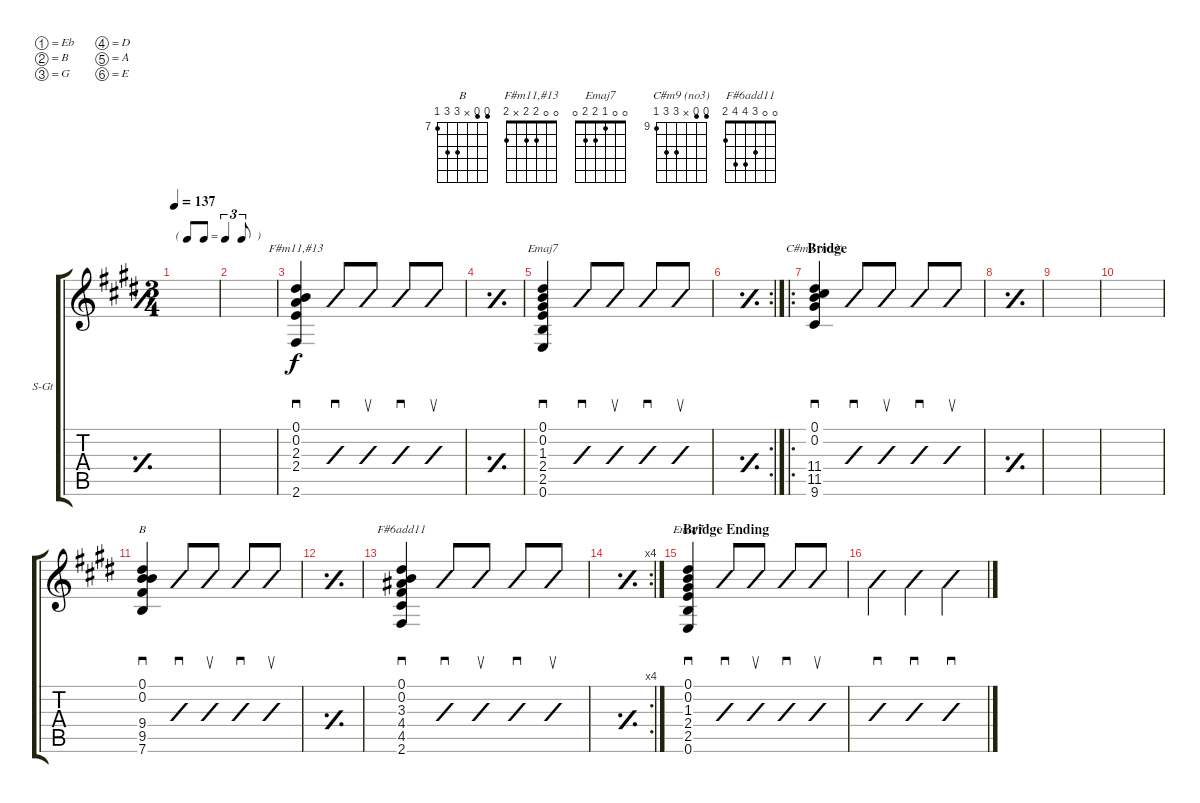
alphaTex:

\defaultSystemsLayout 4
\bracketExtendMode groupsimilarinstruments
\firstSystemTrackNameOrientation horizontal
\otherSystemsTrackNameOrientation horizontal
\track ("Steel Guitar" "S-Gt") {instrument acousticguitarsteel}
\staff {score tabs}
\tuning (Eb4 B3 G3 D3 A2 E2)
\chord ("B" 6 6 x 9 9 7) {firstfret 7}
\chord ("F#m11,#13" 0 0 2 2 x 2)
\chord ("Emaj7" 0 0 1 2 2 0)
\chord ("C#m9 (no3)" 8 8 x 11 11 9) {firstfret 9}
\chord ("F#6add11" 0 0 3 4 4 2)
\ts (3 4)
\tf triplet8th
\tempo 137
\clef g2
\simile simple
\ks e
|
|
(2.6 2.4 2.3 0.2 0.1).4{sd ch "F#m11,#13"} (2.6 2.4 2.3 0.2 0.1).8{sd slashed} (2.6 2.4 2.3 0.2 0.1).8{su slashed} (2.6 2.4 2.3 0.2 0.1).8{sd slashed} (2.6 2.4 2.3 0.2 0.1).8{su slashed} |
\simile simple
|
\simile none
(0.6 2.5 2.4 1.3 0.2 0.1).4{sd ch "Emaj7"} (0.6 2.5 2.4 1.3 0.2 0.1).8{sd slashed} (0.6 2.5 2.4 1.3 0.2 0.1).8{su slashed} (0.6 2.5 2.4 1.3 0.2 0.1).8{sd slashed} (0.6 2.5 2.4 1.3 0.2 0.1).8{su slashed} |
\rc 2
\simile simple
|
\ro
\section ("" "Bridge")
\simile none
(9.6 11.5 11.4 0.2 0.1).4{sd ch "C#m9 (no3)" lyrics (0 "") lyrics (1 "") lyrics (2 "") lyrics (3 "") lyrics (4 "")} (9.6 11.5 11.4 0.2 0.1).8{sd slashed} (9.6 11.5 11.4 0.2 0.1).8{su slashed} (9.6 11.5 11.4 0.2 0.1).8{sd slashed} (9.6 11.5 11.4 0.2 0.1).8{su slashed} |
\simile simple
|
|
|
\simile none
(7.6 9.5 9.4 0.2 0.1).4{sd ch "B" lyrics (0 "") lyrics (1 "") lyrics (2 "") lyrics (3 "") lyrics (4 "")} (7.6 9.5 9.4 0.2 0.1).8{sd slashed} (7.6 9.5 9.4 0.2 0.1).8{su slashed} (7.6 9.5 9.4 0.2 0.1).8{sd slashed} (7.6 9.5 9.4 0.2 0.1).8{su slashed} |
\simile simple
|
\simile none
(2.6 4.5 4.4 3.3 0.2 0.1).4{sd ch "F#6add11" lyrics (0 "") lyrics (1 "") lyrics (2 "") lyrics (3 "") lyrics (4 "")} (2.6 4.5 4.4 3.3 0.2 0.1).8{sd slashed} (2.6 4.5 4.4 3.3 0.2 0.1).8{su slashed} (2.6 4.5 4.4 3.3 0.2 0.1).8{sd slashed} (2.6 4.5 4.4 3.3 0.2 0.1).8{su slashed} |
\rc 4
\simile simple
|
\section ("" "Bridge Ending")
\simile none
(0.6 2.5 2.4 1.3 0.2 0.1).4{sd ch "Emaj7" lyrics (0 "") lyrics (1 "") lyrics (2 "") lyrics (3 "") lyrics (4 "")} (0.6 2.5 2.4 1.3 0.2 0.1).8{sd slashed} (0.6 2.5 2.4 1.3 0.2 0.1).8{su slashed} (0.6 2.5 2.4 1.3 0.2 0.1).8{sd slashed} (0.6 2.5 2.4 1.3 0.2 0.1).8{su slashed} |
(0.6 2.5 2.4 1.3 0.2 0.1).4{sd lyrics (0 "") lyrics (1 "") lyrics (2 "") lyrics (3 "") lyrics (4 "") slashed} (0.6 2.5 2.4 1.3 0.2 0.1).4{sd slashed} (0.6 2.5 2.4 1.3 0.2 0.1).4{sd slashed}
